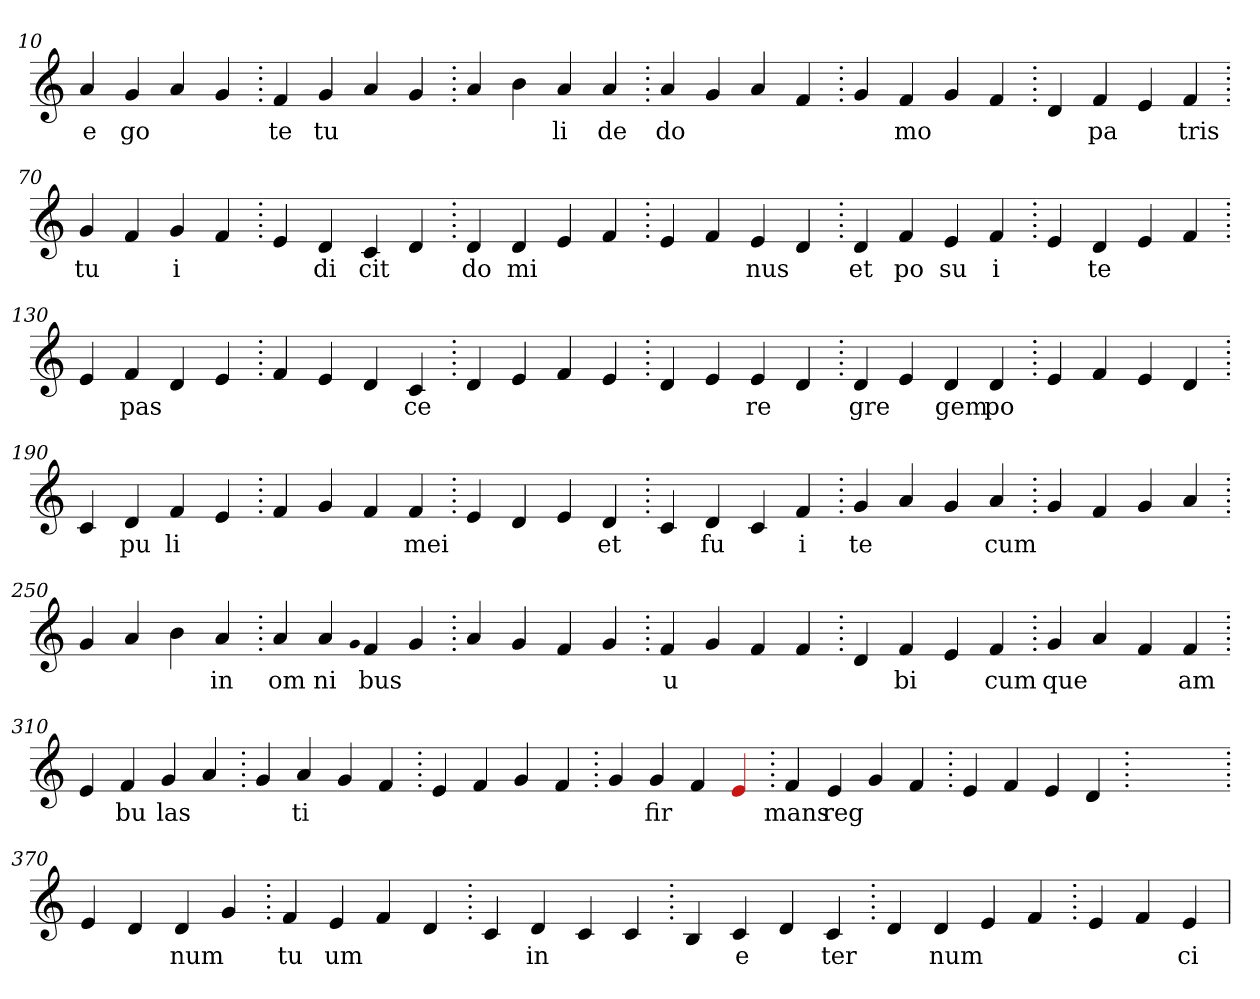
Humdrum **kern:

**kern	**text
*part1	*part1
*staff1	*staff1
*clefG2	*
=10.	=10.
4a	e
4g	go
4a	.
4g	.
=20.	=20.
4f	te
4g	tu
4a	.
4g	.
=30.	=30.
4a	.
4b	.
4a	li
4a	de
=40.	=40.
4a	do
4g	.
4a	.
4f	.
=50.	=50.
4g	.
4f	mo
4g	.
4f	.
=60.	=60.
4d	.
4f	pa
4e	.
4f	tris
=70.	=70.
4g	tu
4f	.
4g	i
4f	.
=80.	=80.
4e	.
4d	di
4c	cit
4d	.
=90.	=90.
4d	do
4d	mi
4e	.
4f	.
=100.	=100.
4e	.
4f	.
4e	nus
4d	.
=110.	=110.
4d	et
4f	po
4e	su
4f	i
=120.	=120.
4e	.
4d	te
4e	.
4f	.
=130.	=130.
4e	.
4f	pas
4d	.
4e	.
=140.	=140.
4f	.
4e	.
4d	.
4c	ce
=150.	=150.
4d	.
4e	.
4f	.
4e	.
=160.	=160.
4d	.
4e	.
4e	re
4d	.
=170.	=170.
4d	gre
4e	.
4d	gem
4d	po
=180.	=180.
4e	.
4f	.
4e	.
4d	.
=190.	=190.
4c	.
4d	pu
4f	li
4e	.
=200.	=200.
4f	.
4g	.
4f	.
4f	mei
=210.	=210.
4e	.
4d	.
4e	.
4d	et
=220.	=220.
4c	.
4d	fu
4c	.
4f	i
=230.	=230.
4g	te
4a	.
4g	.
4a	cum
=240.	=240.
4g	.
4f	.
4g	.
4a	.
=250.	=250.
4g	.
4a	.
4b	.
4a	in
=260.	=260.
4a	om
4a	ni
qqg	.
4f	bus
4g	.
=270.	=270.
4a	.
4g	.
4f	.
4g	.
=280.	=280.
4f	u
4g	.
4f	.
4f	.
=290.	=290.
4d	.
4f	bi
4e	.
4f	cum
=300.	=300.
4g	que
4a	.
4f	.
4f	am
=310.	=310.
4e	.
4f	bu
4g	las
4a	.
=320.	=320.
4g	.
4a	ti
4g	.
4f	.
=330.	=330.
4e	.
4f	.
4g	.
4f	.
=340.	=340.
4g	.
4g	fir
4f	.
4Re	.
=350.	=350.
4f	mans
4e	reg
4g	.
4f	.
=360.	=360.
4e	.
4f	.
4e	.
4d	.
=370.	=370.
1ryy	.
=370.	=370.
4e	.
4d	.
4d	num
4g	.
=380.	=380.
4f	tu
4e	um
4f	.
4d	.
=390.	=390.
4c	.
4d	in
4c	.
4c	.
=400.	=400.
4B	.
4c	e
4d	.
4c	ter
=410.	=410.
4d	.
4d	num
4e	.
4f	.
=420.	=420.
4e	.
4f	.
4e	ci
=	=
*-	*-
